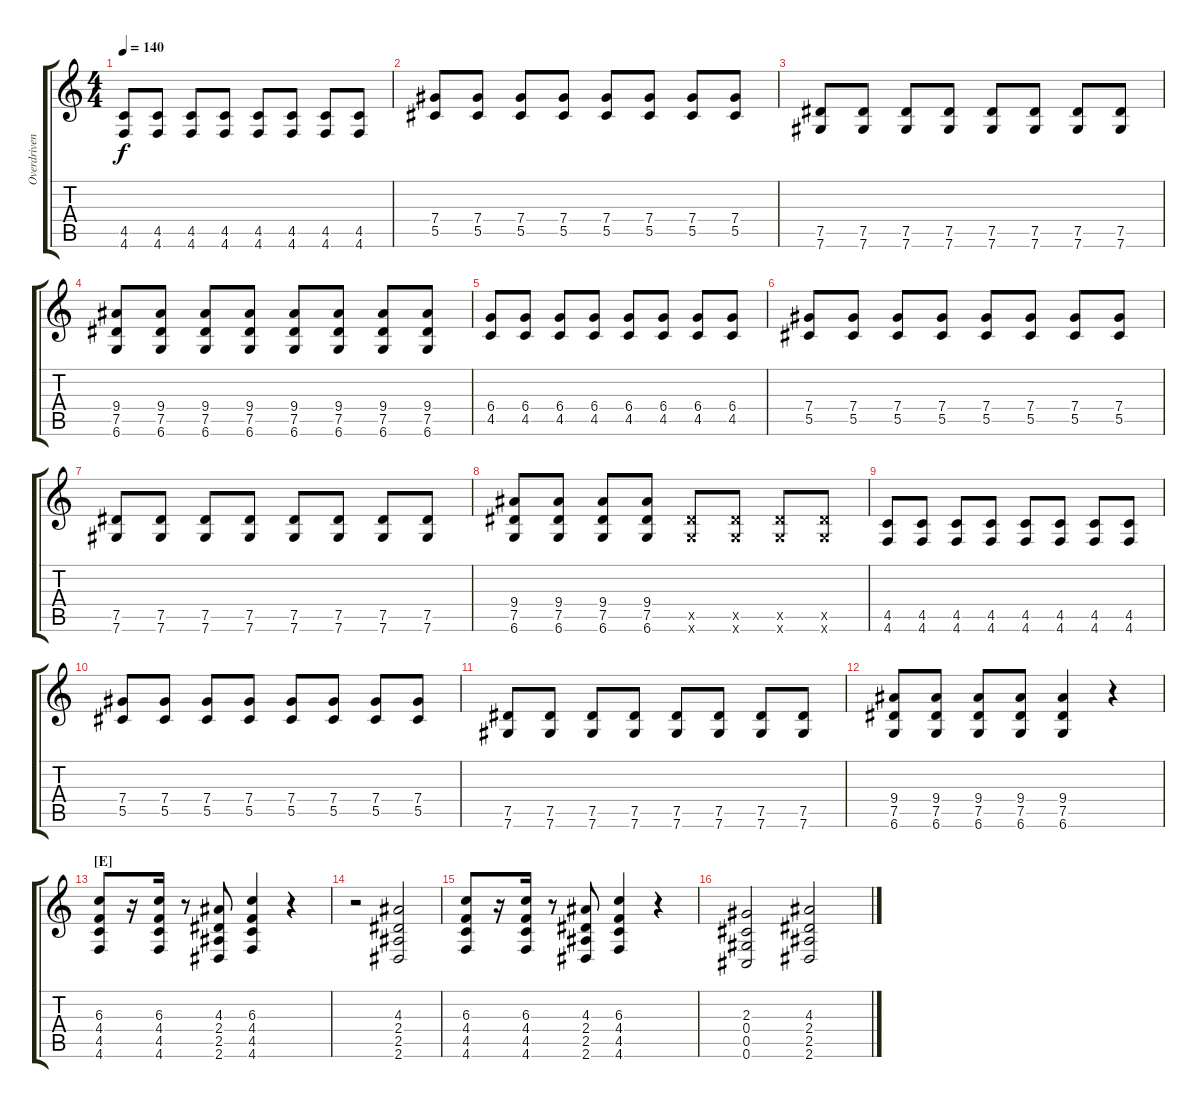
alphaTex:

\track ("Overdriven Guitar" "Overdriven") {instrument overdrivenguitar}
\staff {score tabs}
\tuning (Eb4 Bb3 Gb3 Db3 Ab2 Db2) {hide}
\ts (4 4)
\tempo 140
\clef g2
\ks c
(4.5 4.6).8{dy f} (4.5 4.6).8 (4.5 4.6).8 (4.5 4.6).8 (4.5 4.6).8 (4.5 4.6).8 (4.5 4.6).8 (4.5 4.6).8 |
(7.4 5.5).8 (7.4 5.5).8 (7.4 5.5).8 (7.4 5.5).8 (7.4 5.5).8 (7.4 5.5).8 (7.4 5.5).8 (7.4 5.5).8 |
(7.5 7.6).8 (7.5 7.6).8 (7.5 7.6).8 (7.5 7.6).8 (7.5 7.6).8 (7.5 7.6).8 (7.5 7.6).8 (7.5 7.6).8 |
(9.4 7.5 6.6).8 (9.4 7.5 6.6).8 (9.4 7.5 6.6).8 (9.4 7.5 6.6).8 (9.4 7.5 6.6).8 (9.4 7.5 6.6).8 (9.4 7.5 6.6).8 (9.4 7.5 6.6).8 |
(6.4 4.5).8 (6.4 4.5).8 (6.4 4.5).8 (6.4 4.5).8 (6.4 4.5).8 (6.4 4.5).8 (6.4 4.5).8 (6.4 4.5).8 |
(7.4 5.5).8 (7.4 5.5).8 (7.4 5.5).8 (7.4 5.5).8 (7.4 5.5).8 (7.4 5.5).8 (7.4 5.5).8 (7.4 5.5).8 |
(7.5 7.6).8 (7.5 7.6).8 (7.5 7.6).8 (7.5 7.6).8 (7.5 7.6).8 (7.5 7.6).8 (7.5 7.6).8 (7.5 7.6).8 |
(9.4 7.5 6.6).8 (9.4 7.5 6.6).8 (9.4 7.5 6.6).8 (9.4 7.5 6.6).8 (7.5{x} 6.6{x}).8 (7.5{x} 6.6{x}).8 (7.5{x} 6.6{x}).8 (7.5{x} 6.6{x}).8 |
(4.5 4.6).8 (4.5 4.6).8 (4.5 4.6).8 (4.5 4.6).8 (4.5 4.6).8 (4.5 4.6).8 (4.5 4.6).8 (4.5 4.6).8 |
(7.4 5.5).8 (7.4 5.5).8 (7.4 5.5).8 (7.4 5.5).8 (7.4 5.5).8 (7.4 5.5).8 (7.4 5.5).8 (7.4 5.5).8 |
(7.5 7.6).8 (7.5 7.6).8 (7.5 7.6).8 (7.5 7.6).8 (7.5 7.6).8 (7.5 7.6).8 (7.5 7.6).8 (7.5 7.6).8 |
(9.4 7.5 6.6).8 (9.4 7.5 6.6).8 (9.4 7.5 6.6).8 (9.4 7.5 6.6).8 (9.4 7.5 6.6).4 r.4 |
\section ("" "[E]")
(6.3 4.4 4.5 4.6).8 r.16 (6.3 4.4 4.5 4.6).16 r.8 (4.3 2.4 2.5 2.6).8 (6.3 4.4 4.5 4.6).4 r.4 |
r.2 (4.3 2.4 2.5 2.6).2 |
(6.3 4.4 4.5 4.6).8 r.16 (6.3 4.4 4.5 4.6).16 r.8 (4.3 2.4 2.5 2.6).8 (6.3 4.4 4.5 4.6).4 r.4 |
(2.3 0.4 0.5 0.6).2 (4.3 2.4 2.5 2.6).2
